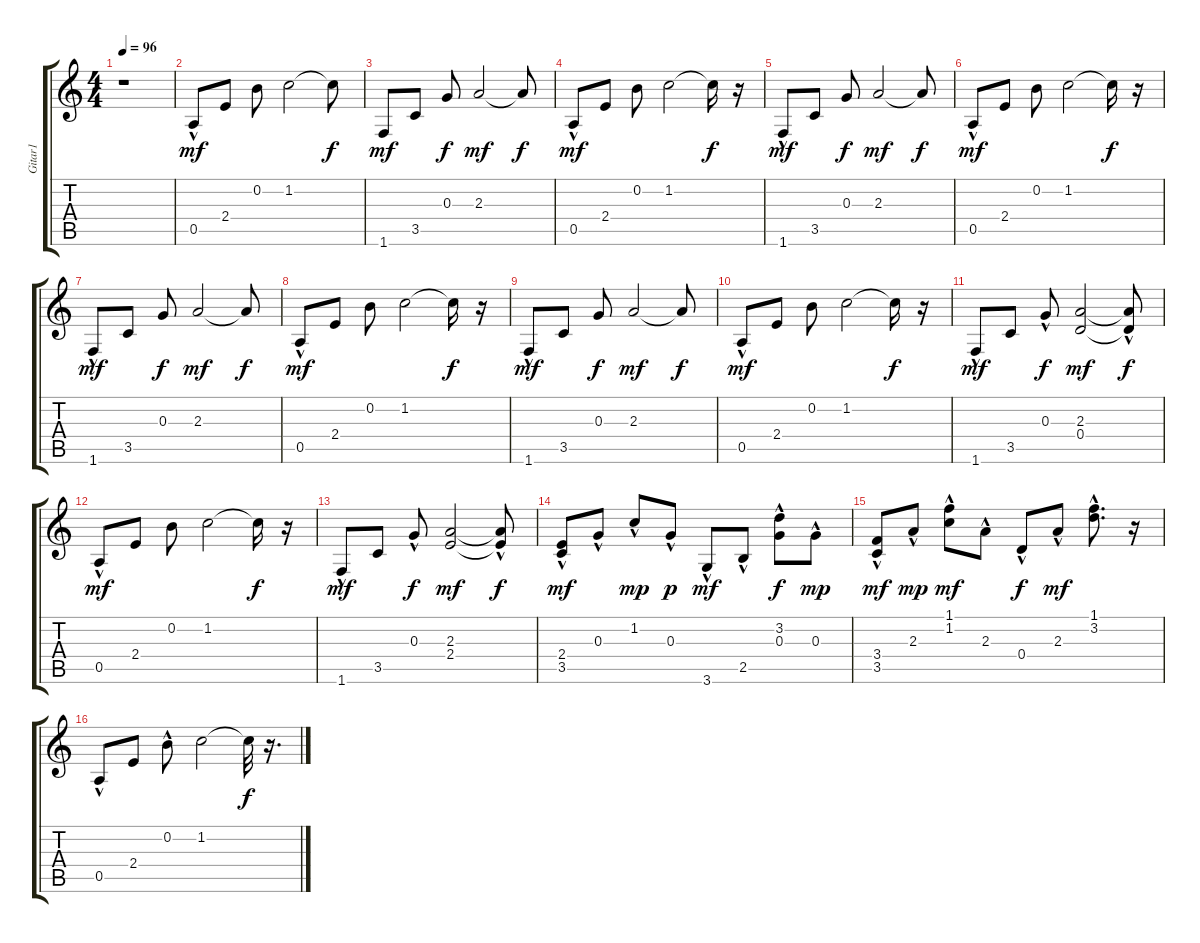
\track ("Gitar1" "Gitar1") {instrument acousticguitarsteel}
\staff {score tabs}
\tuning (E4 B3 G3 D3 A2 E2) {hide}
\ts (4 4)
\tempo 96
\clef g2
\ks c
r.1{dy mf instrument acousticguitarsteel} |
0.5{hac}.8 2.4.8 0.2.8 1.2.2 1.2{t}.8{dy f} |
1.6.8{dy mf} 3.5.8 0.3.8{dy f} 2.3.2{dy mf} 2.3{t}.8{dy f} |
0.5{hac}.8{dy mf} 2.4.8 0.2.8 1.2.2 1.2{t}.16{dy f} r.16 |
1.6{hac}.8{dy mf} 3.5.8 0.3.8{dy f} 2.3.2{dy mf} 2.3{t}.8{dy f} |
0.5{hac}.8{dy mf} 2.4.8 0.2.8 1.2.2 1.2{t}.16{dy f} r.16 |
1.6{hac}.8{dy mf} 3.5.8 0.3.8{dy f} 2.3.2{dy mf} 2.3{t}.8{dy f} |
0.5{hac}.8{dy mf} 2.4.8 0.2.8 1.2.2 1.2{t}.16{dy f} r.16 |
1.6{hac}.8{dy mf} 3.5.8 0.3.8{dy f} 2.3.2{dy mf} 2.3{t}.8{dy f} |
0.5{hac}.8{dy mf} 2.4.8 0.2.8 1.2.2 1.2{t}.16{dy f} r.16 |
1.6{hac}.8{dy mf} 3.5.8 0.3{hac}.8{dy f} (2.3 0.4).2{dy mf} (2.3{t} 0.4{hac t}).8{dy f} |
0.5{hac}.8{dy mf} 2.4.8 0.2.8 1.2.2 1.2{t}.16{dy f} r.16 |
1.6{hac}.8{dy mf} 3.5.8 0.3{hac}.8{dy f} (2.3 2.4).2{dy mf} (2.3{t} 2.4{hac t}).8{dy f} |
(2.4{hac} 3.5{hac}).8{dy mf} 0.3{hac}.8 1.2{hac}.8{dy mp} 0.3{hac}.8{dy p} 3.6{hac}.8{dy mf} 2.5{hac}.8 (3.2{hac} 0.3).8{dy f} 0.3{hac}.8{dy mp} |
(3.4{hac} 3.5{hac}).8{dy mf} 2.3{hac}.8{dy mp} (1.1{hac} 1.2{hac}).8{dy mf} 2.3{hac}.8 0.4{hac}.8{dy f} 2.3{hac}.8{dy mf} (1.1{hac} 3.2{hac}).8{d} r.16 |
0.5{hac}.8 2.4.8 0.2{hac}.8 1.2.2 1.2{t}.32{dy f} r.16{d}
